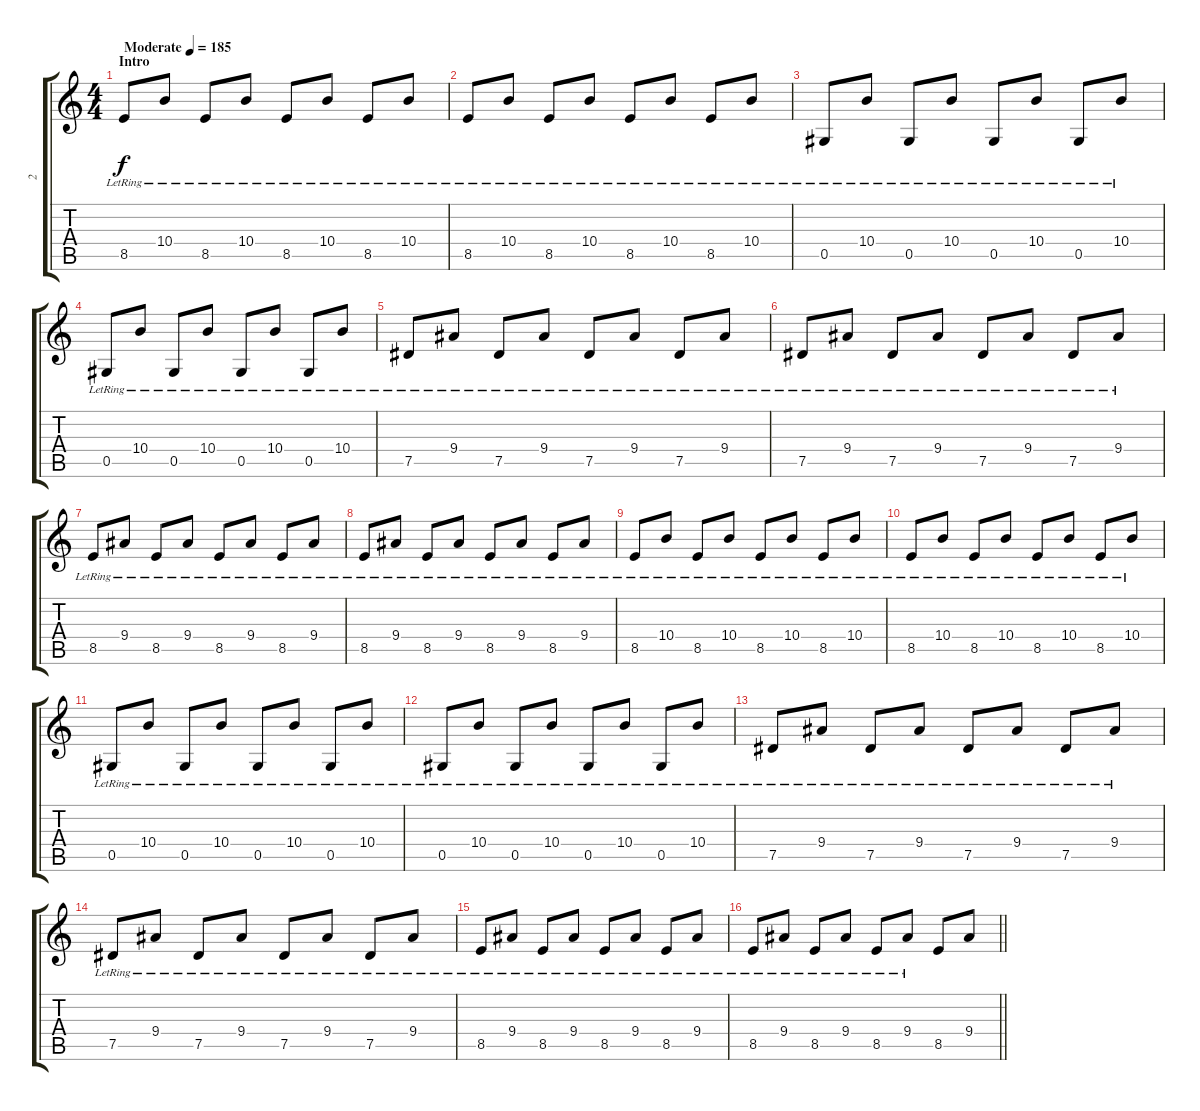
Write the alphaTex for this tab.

\track ("2" "2") {instrument electricguitarclean}
\staff {score tabs}
\tuning (Eb4 Bb3 Gb3 Db3 Ab2 Db2) {hide}
\ts (4 4)
\section ("" "Intro")
\tempo (185 "Moderate")
\clef g2
\ks c
8.5{lr}.8{dy f instrument electricguitarclean} 10.4{lr}.8 8.5{lr}.8 10.4{lr}.8 8.5{lr}.8 10.4{lr}.8 8.5{lr}.8 10.4{lr}.8 |
8.5{lr}.8 10.4{lr}.8 8.5{lr}.8 10.4{lr}.8 8.5{lr}.8 10.4{lr}.8 8.5{lr}.8 10.4{lr}.8 |
0.5{lr}.8 10.4{lr}.8 0.5{lr}.8 10.4{lr}.8 0.5{lr}.8 10.4{lr}.8 0.5{lr}.8 10.4{lr}.8 |
0.5{lr}.8 10.4{lr}.8 0.5{lr}.8 10.4{lr}.8 0.5{lr}.8 10.4{lr}.8 0.5{lr}.8 10.4{lr}.8 |
7.5{lr}.8 9.4{lr}.8 7.5{lr}.8 9.4{lr}.8 7.5{lr}.8 9.4{lr}.8 7.5{lr}.8 9.4{lr}.8 |
7.5{lr}.8 9.4{lr}.8 7.5{lr}.8 9.4{lr}.8 7.5{lr}.8 9.4{lr}.8 7.5{lr}.8 9.4{lr}.8 |
8.5{lr}.8 9.4{lr}.8 8.5{lr}.8 9.4{lr}.8 8.5{lr}.8 9.4{lr}.8 8.5{lr}.8 9.4{lr}.8 |
8.5{lr}.8 9.4{lr}.8 8.5{lr}.8 9.4{lr}.8 8.5{lr}.8 9.4{lr}.8 8.5{lr}.8 9.4{lr}.8 |
8.5{lr}.8 10.4{lr}.8 8.5{lr}.8 10.4{lr}.8 8.5{lr}.8 10.4{lr}.8 8.5{lr}.8 10.4{lr}.8 |
8.5{lr}.8 10.4{lr}.8 8.5{lr}.8 10.4{lr}.8 8.5{lr}.8 10.4{lr}.8 8.5{lr}.8 10.4{lr}.8 |
0.5{lr}.8 10.4{lr}.8 0.5{lr}.8 10.4{lr}.8 0.5{lr}.8 10.4{lr}.8 0.5{lr}.8 10.4{lr}.8 |
0.5{lr}.8 10.4{lr}.8 0.5{lr}.8 10.4{lr}.8 0.5{lr}.8 10.4{lr}.8 0.5{lr}.8 10.4{lr}.8 |
7.5{lr}.8 9.4{lr}.8 7.5{lr}.8 9.4{lr}.8 7.5{lr}.8 9.4{lr}.8 7.5{lr}.8 9.4{lr}.8 |
7.5{lr}.8 9.4{lr}.8 7.5{lr}.8 9.4{lr}.8 7.5{lr}.8 9.4{lr}.8 7.5{lr}.8 9.4{lr}.8 |
8.5{lr}.8 9.4{lr}.8 8.5{lr}.8 9.4{lr}.8 8.5{lr}.8 9.4{lr}.8 8.5{lr}.8 9.4{lr}.8 |
\barLineRight lightlight
8.5{lr}.8 9.4{lr}.8 8.5{lr}.8 9.4{lr}.8 8.5{lr}.8 9.4{lr}.8 8.5.8 9.4.8
